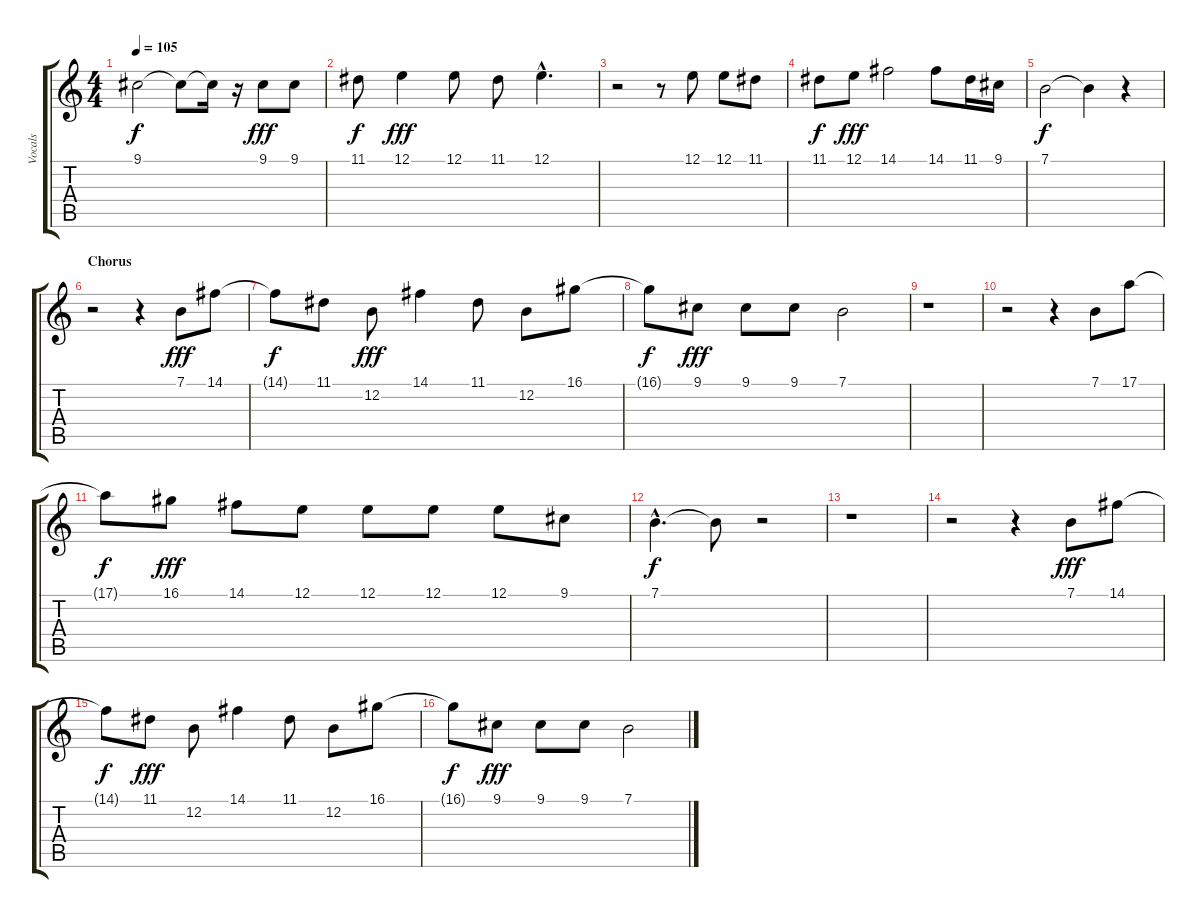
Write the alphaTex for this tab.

\track ("Vocals" "Vocals") {instrument flute}
\staff {score tabs}
\tuning (E4 B3 G3 D3 A2 E2) {hide}
\ts (4 4)
\tempo 105
\clef g2
\ks c
9.1.2{dy f} 9.1{t}.8 9.1{t}.16 r.16 9.1.8{dy fff} 9.1.8 |
11.1.8{dy f} 12.1.4{dy fff} 12.1.8 11.1.8 12.1{hac}.4{d} |
r.2 r.8 12.1.8 12.1.8 11.1.8 |
11.1.8{dy f} 12.1.8{dy fff} 14.1.2 14.1.8 11.1.16 9.1.16 |
7.1.2{dy f} 7.1{t}.4 r.4 |
\section ("" "Chorus")
r.2 r.4 7.1.8{dy fff} 14.1.8 |
14.1{t}.8{dy f} 11.1.8 12.2.8{dy fff} 14.1.4 11.1.8 12.2.8 16.1.8 |
16.1{t}.8{dy f} 9.1.8{dy fff} 9.1.8 9.1.8 7.1.2 |
r.1 |
r.2 r.4 7.1.8 17.1.8 |
17.1{t}.8{dy f} 16.1.8{dy fff} 14.1.8 12.1.8 12.1.8 12.1.8 12.1.8 9.1.8 |
7.1{hac}.4{d dy f} 7.1{t}.8 r.2 |
r.1 |
r.2 r.4 7.1.8{dy fff} 14.1.8 |
14.1{t}.8{dy f} 11.1.8{dy fff} 12.2.8 14.1.4 11.1.8 12.2.8 16.1.8 |
16.1{t}.8{dy f} 9.1.8{dy fff} 9.1.8 9.1.8 7.1.2
